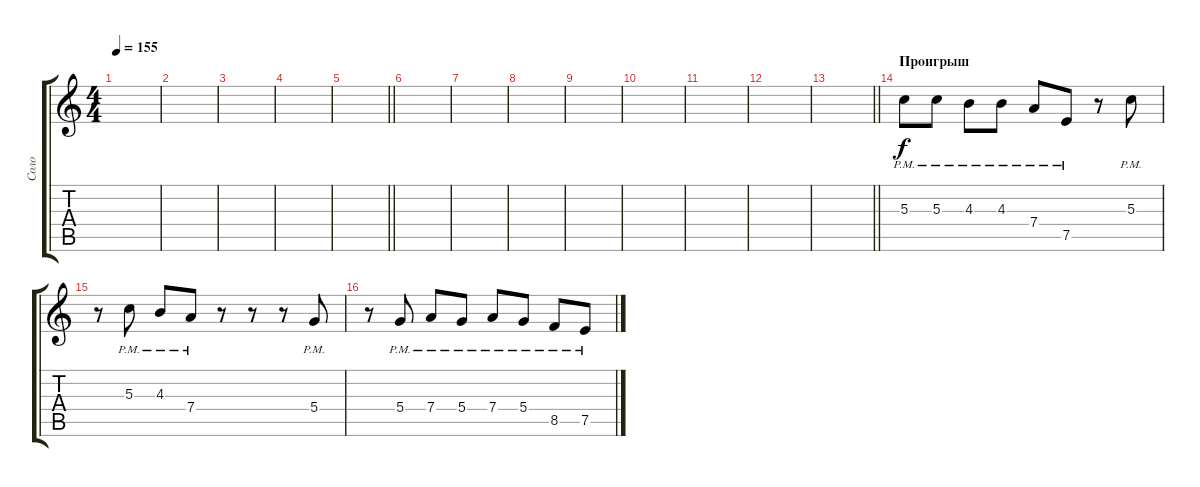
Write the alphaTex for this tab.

\track ("Соло" "Соло") {instrument distortionguitar}
\staff {score tabs}
\tuning (E4 B3 G3 D3 A2 E2) {hide}
\ts (4 4)
\tempo 155
\clef g2
\ks c
|
|
|
|
\barLineRight lightlight
|
\section ("" " ")
|
|
|
|
|
|
|
\barLineRight lightlight
|
\section ("" "Проигрыш")
5.3{pm}.8 5.3{pm}.8 4.3{pm}.8 4.3{pm}.8 7.4{pm}.8 7.5{pm}.8 r.8 5.3{pm}.8 |
r.8 5.3{pm}.8 4.3{pm}.8 7.4{pm}.8 r.8 r.8 r.8 5.4{pm}.8 |
r.8 5.4{pm}.8 7.4{pm}.8 5.4{pm}.8 7.4{pm}.8 5.4{pm}.8 8.5{pm}.8 7.5{pm}.8
